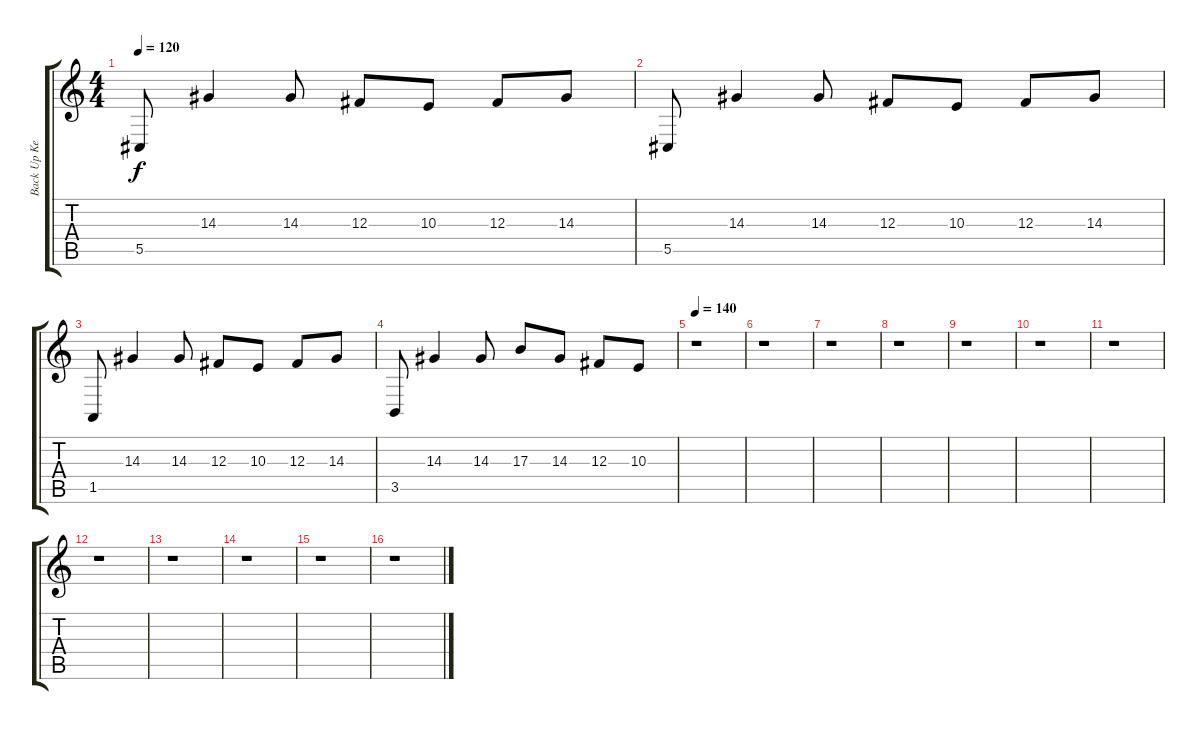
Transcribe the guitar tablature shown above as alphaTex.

\track ("Back Up Keys" "Back Up Ke") {instrument lead3calliope}
\staff {score tabs}
\tuning (Eb4 Bb3 Gb3 Db3 Ab2 Db2) {hide}
\ts (4 4)
\tempo 120
\clef g2
\ks c
5.5.8{dy f} 14.3.4 14.3.8 12.3.8 10.3.8 12.3.8 14.3.8 |
5.5.8 14.3.4 14.3.8 12.3.8 10.3.8 12.3.8 14.3.8 |
1.5.8 14.3.4 14.3.8 12.3.8 10.3.8 12.3.8 14.3.8 |
3.5.8 14.3.4 14.3.8 17.3.8 14.3.8 12.3.8 10.3.8 |
\tempo 140
r.1 |
r.1 |
r.1 |
r.1 |
r.1 |
r.1 |
r.1 |
r.1 |
r.1 |
r.1 |
r.1 |
r.1
